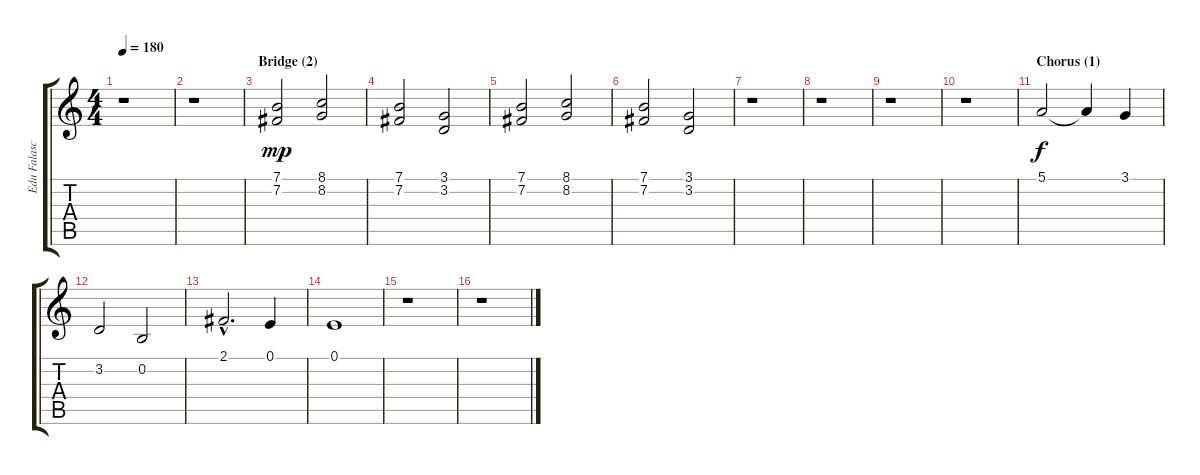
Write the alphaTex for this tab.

\track ("Edu Falaschi" "Edu Falasc") {instrument clarinet}
\staff {score tabs}
\tuning (E4 B3 G3 D3 A2 E2) {hide}
\ts (4 4)
\tempo 180
\clef g2
\ks c
r.1{dy f} |
r.1 |
\section ("" "Bridge (2)")
(7.1 7.2).2{dy mp} (8.1 8.2).2 |
(7.1 7.2).2 (3.1 3.2).2 |
(7.1 7.2).2 (8.1 8.2).2 |
(7.1 7.2).2 (3.1 3.2).2 |
r.1 |
r.1 |
r.1 |
r.1 |
\section ("" "Chorus (1)")
5.1.2{dy f} 5.1{t}.4 3.1.4 |
3.2.2 0.2.2 |
2.1{hac}.2{d} 0.1.4 |
0.1.1 |
r.1 |
r.1
